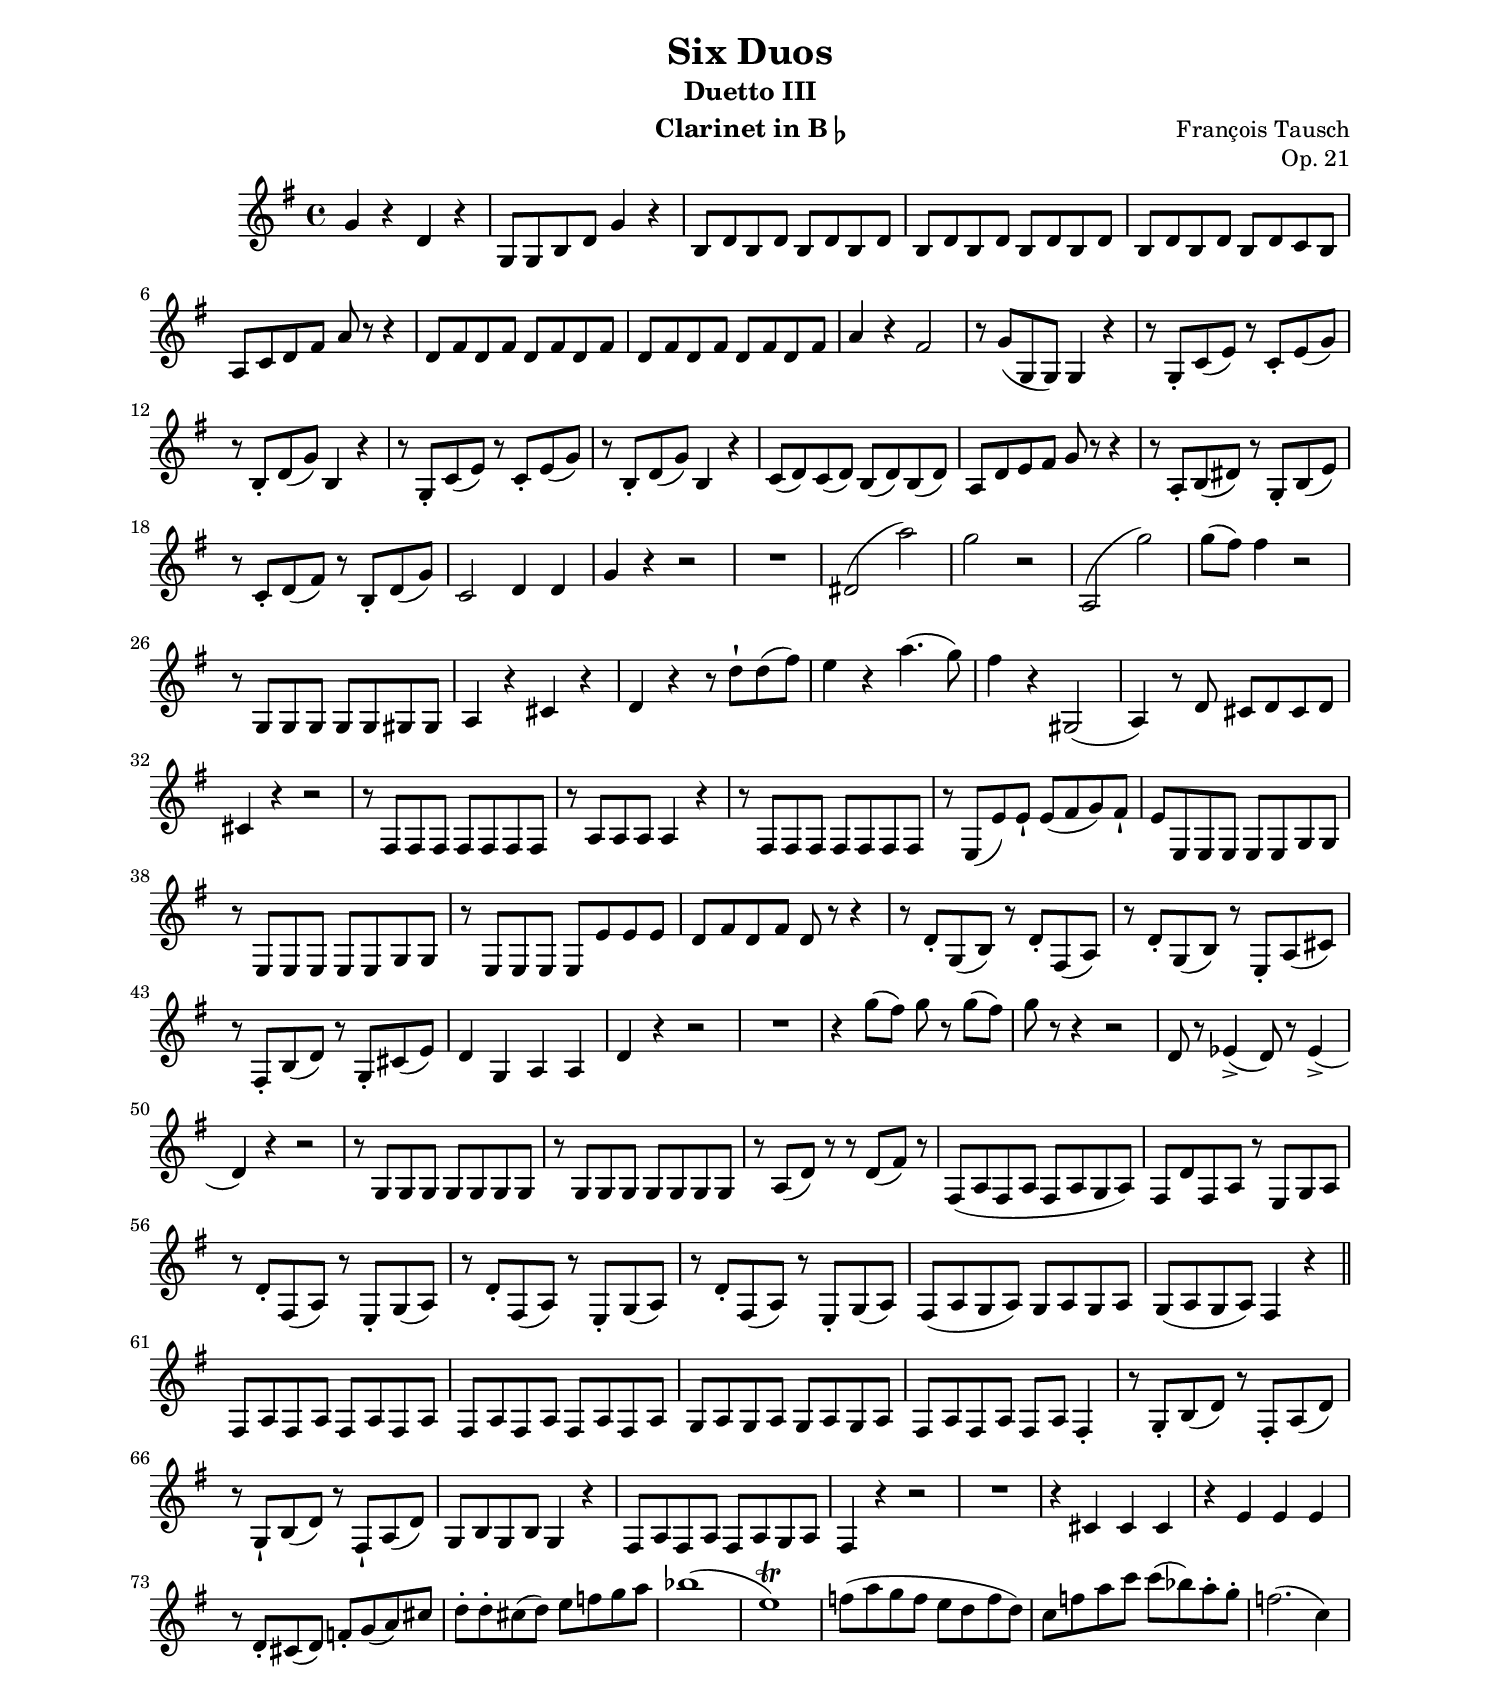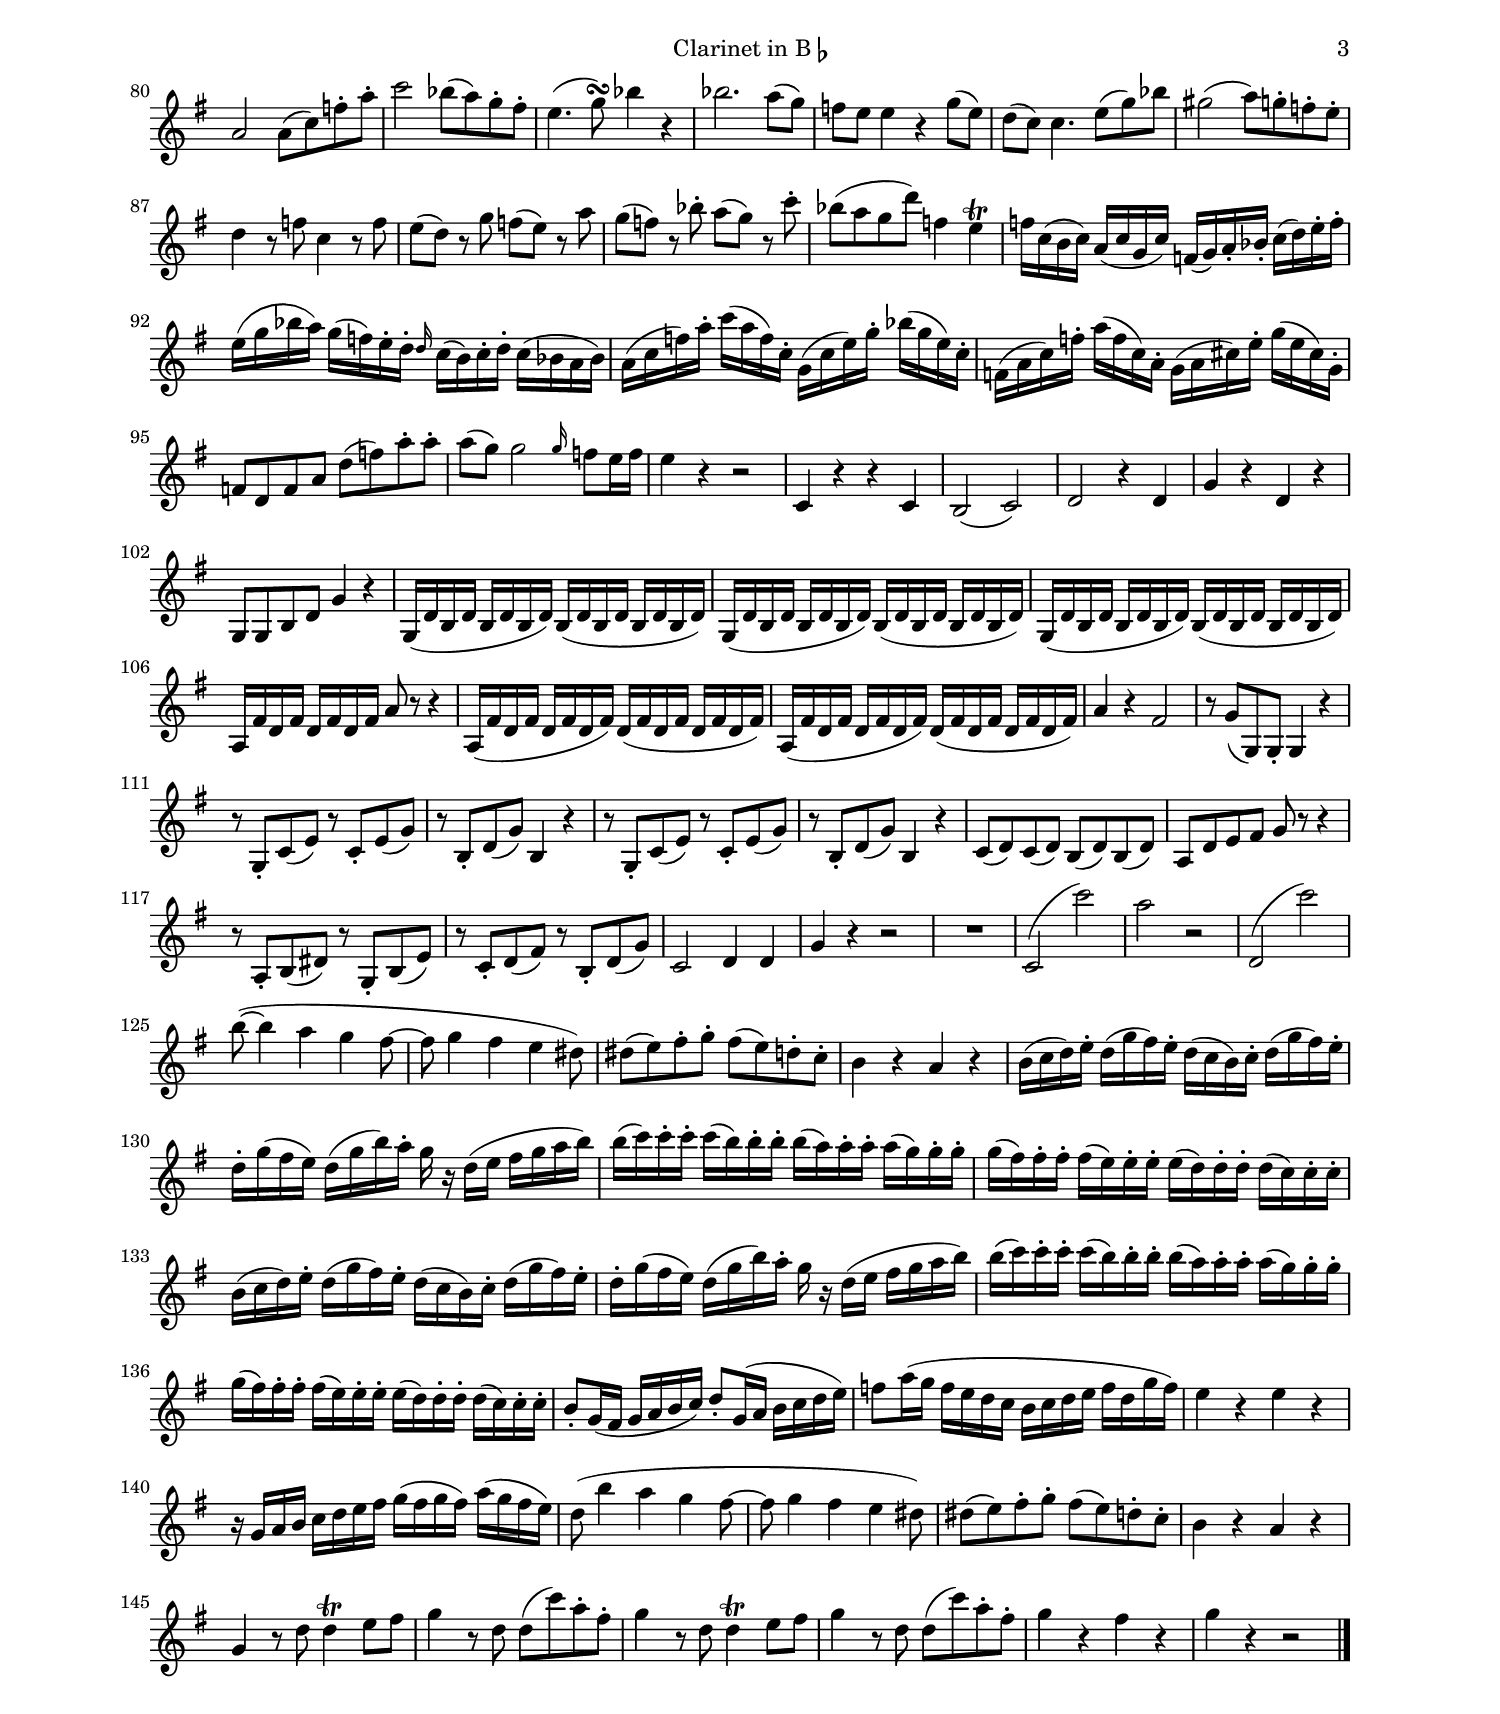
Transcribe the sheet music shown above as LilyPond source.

\version "2.19.64"
\pointAndClickOff

\include "../defs.ly"
ThreeOneClarinet = \relative g' {
    \transposition bes \clef "treble" \key g \major \time 4/4 | % 1
    g4 r4 d4 r4 | % 2
    g,8 g8 b8 d8 g4 r4 | % 3
    b,8 d8 b8 d8 b8 d8 b8 d8 | % 4
    b8 d8 b8 d8 b8 d8 b8 d8 | % 5
    b8 d8 b8 d8 b8 d8 c8 b8 | % 6
    a8 c8 d8 fis8 a8 r8 r4 | % 7
    d,8 fis8 d8 fis8 d8 fis8 d8 fis8 | % 8
    d8 fis8 d8 fis8 d8 fis8 d8 fis8 | % 9
    a4 r4 fis2 | \barNumberCheck #10
    r8 g8 ( g,8 g8 ) g4 r4 | % 11
    r8 g8 -. c8 ( e8 ) r8 c8 -. e8 ( g8 ) | % 12
    r8 b,8 -. d8 ( g8 ) b,4 r4 | % 13
    r8 g8 -. c8 ( e8 ) r8 c8 -. e8 ( g8 ) | % 14
    r8 b,8 -. d8 ( g8 ) b,4 r4 | % 15
    c8 ( d8 ) c8 ( d8 ) b8 ( d8 ) b8 ( d8 ) | % 16
    a8 d8 e8 fis8 g8 r8 r4 | % 17
    r8 a,8 -. b8 ( dis8 ) r8 g,8 -. b8 ( e8 ) | % 18
    r8 c8 -. d8 ( fis8 ) r8 b,8 -. d8 ( g8 ) | % 19
    c,2 d4 d4 | \barNumberCheck #20
    g4 r4 r2 | % 21
    R1 | % 22
    dis2 ( a''2 ) | % 23
    g2 r2 | % 24
    a,,2 ( g''2 ) | % 25
    g8 ( fis8 ) fis4 r2 | % 26
    r8 g,,8 g8 g8 g8 g8 gis8 gis8 | % 27
    a4 r4 cis4 r4 | % 28
    d4 r4 r8 d'8 -! d8 ( fis8 ) | % 29
    e4 r4 a4. ( g8 ) | \barNumberCheck #30
    fis4 r4 gis,,2 ( | % 31
    a4 ) r8 d8 cis8 d8 cis8 d8 | % 32
    cis4 r4 r2 | % 33
    r8 fis,8 fis8 fis8 fis8 fis8 fis8 fis8 | % 34
    r8 a8 a8 a8 a4 r4 | % 35
    r8 fis8 fis8 fis8 fis8 fis8 fis8 fis8 | % 36
    r8 e8 ( e'8 ) e8 -! e8 ( fis8 g8 ) fis8 -! | % 37
    e8 e,8 e8 e8 e8 e8 g8 g8 | % 38
    r8 e8 e8 e8 e8 e8 g8 g8 | % 39
    r8 e8 e8 e8 e8 e'8 e8 e8 | \barNumberCheck #40
    d8 fis8 d8 fis8 d8 r8 r4 | % 41
    r8 d8 -. g,8 ( b8 ) r8 d8 -. fis,8 ( a8 ) | % 42
    r8 d8 -. g,8 ( b8 ) r8 e,8 -. a8 ( cis8 ) | % 43
    r8 fis,8 -. b8 ( d8 ) r8 g,8 -. cis8 ( e8 ) | % 44
    d4 g,4 a4 a4 | % 45
    d4 r4 r2 | % 46
    R1 | % 47
    r4 g'8 ( fis8 ) g8 r8 g8 ( fis8 ) | % 48
    g8 r8 r4 r2 | % 49
    d,8 r8 es4 ( -> d8 ) r8 es4 ( -> | \barNumberCheck #50
    d4 ) r4 r2 | % 51
    r8 g,8 g8 g8 g8 g8 g8 g8 | % 52
    r8 g8 g8 g8 g8 g8 g8 g8 | % 53
    r8 a8 ( d8 ) r8 r8 d8 ( fis8 ) r8 | % 54
    fis,8 ( a8 fis8 a8 fis8 a8 g8 a8 ) | % 55
    fis8 d'8 fis,8 a8 r8 e8 g8 a8 | % 56
    r8 d8 -. fis,8 ( a8 ) r8 e8 -. g8 ( a8 ) | % 57
    r8 d8 -. fis,8 ( a8 ) r8 e8 -. g8 ( a8 ) | % 58
    r8 d8 -. fis,8 ( a8 ) r8 e8 -. g8 ( a8 ) | % 59
    fis8 ( a8 g8 a8 ) g8 a8 g8 a8 | \barNumberCheck #60
    g8 ( a8 g8 a8 ) fis4 r4 \bar "||"
    fis8 a8 fis8 a8 fis8 a8 fis8 a8 | % 62
    fis8 a8 fis8 a8 fis8 a8 fis8 a8 | % 63
    g8 a8 g8 a8 g8 a8 g8 a8 | % 64
    fis8 a8 fis8 a8 fis8 a8 fis4 -. | % 65
    r8 g8 -. b8 ( d8 ) r8 fis,8 -. a8 ( d8 ) | % 66
    r8 g,8 -! b8 ( d8 ) r8 fis,8 -! a8 ( d8 ) | % 67
    g,8 b8 g8 b8 g4 r4 | % 68
    fis8 a8 fis8 a8 fis8 a8 g8 a8 | % 69
    fis4 r4 r2 | \barNumberCheck #70
    R1 | % 71
    r4 cis'4 cis4 cis4 | % 72
    r4 e4 e4 e4 | % 73
    r8 d8 -. cis8 ( d8 ) f8 -. g8 ( a8 ) cis8 | % 74
    d8 -. d8 -. cis8 ( d8 ) e8 f8 g8 a8 | % 75
    bes1 ( | % 76
    e,1 ) \trill | % 77
    f8 ( a8 g8 f8 e8 d8 f8 d8 ) | % 78
    c8 f8 a8 c8 c8 ( bes8 ) a8 -. g8 -. | % 79
    f2. ( c4 ) | \barNumberCheck #80
    a2 a8 ( c8 ) f8 -. a8 -. | % 81
    c2 bes8 ( a8 ) g8 -. fis8 -. | % 82
    e4. ( g8 ) \turn bes4 r4 | % 83
    bes2. a8 ( g8 ) | % 84
    f8 e8 e4 r4 g8 ( e8 ) | % 85
    d8 ( c8 ) c4. e8 ( g8 ) bes8 | % 86
    gis2 ( a8 ) g8 -. f8 -. e8 -. | % 87
    d4 r8 f8 c4 r8 f8 | % 88
    e8 ( d8 ) r8 g8 f8 ( e8 ) r8 a8 | % 89
    g8 ( f8 ) r8 bes8 -. a8 ( g8 ) r8 c8 -. | \barNumberCheck #90
    bes8 ( a8 g8 d'8 ) f,4 e4 \trill | % 91
    f16 c16 ( b16 c16 ) a16 ( c16 g16 c16 ) f,16 ( g16 ) a16 -. bes16 -.
    c16 ( d16 ) e16 -. f16 -. | % 92
    e16 ( g16 bes16 a16 ) g16 ( f16 ) e16 -. d16 -. \grace { d16 } c16 (
    b16 ) c16 -. d16 -. c16 ( bes16 a16 bes16 ) | % 93
    a16 ( c16 f16 ) a16 -. c16 ( a16 f16 ) c16 -. g16 ( c16 e16 ) g16 -.
    bes16 ( g16 e16 ) c16 -. | % 94
    f,16 ( a16 c16 ) f16 -. a16 ( f16 c16 ) a16 -. g16 ( a16 cis16 ) e16
    -. g16 ( e16 cis16 ) g16 -. | % 95
    f8 d8 f8 a8 d8 ( f8 ) a8 -. a8 -. | % 96
    a8 ( g8 ) g2 \grace { g16 } f8 e16 f16 | % 97
    e4 r4 r2 | % 98
    c,4 r4 r4 c4 | % 99
    b2 ( c2 ) | \barNumberCheck #100
    d2 r4 d4 | % 101
    g4 r4 d4 r4 | % 102
    g,8 g8 b8 d8 g4 r4 | % 103
    g,16 ( d'16 b16 d16 b16 d16 b16 d16 ) b16 ( d16 b16 d16 b16 d16 b16
    d16 ) | % 104
    g,16 ( d'16 b16 d16 b16 d16 b16 d16 ) b16 ( d16 b16 d16 b16 d16 b16
    d16 ) | % 105
    g,16 ( d'16 b16 d16 b16 d16 b16 d16 ) b16 ( d16 b16 d16 b16 d16 b16
    d16 ) | % 106
    a16 fis'16 d16 fis16 d16 fis16 d16 fis16 a8 r8 r4 | % 107
    a,16 ( fis'16 d16 fis16 d16 fis16 d16 fis16 ) d16 ( fis16 d16 fis16
    d16 fis16 d16 fis16 ) | % 108
    a,16 ( fis'16 d16 fis16 d16 fis16 d16 fis16 ) d16 ( fis16 d16 fis16
    d16 fis16 d16 fis16 ) | % 109
    a4 r4 fis2 | \barNumberCheck #110
    r8 g8 ( g,8 ) g8 -. g4 r4 | % 111
    r8 g8 -. c8 ( e8 ) r8 c8 -. e8 ( g8 ) | % 112
    r8 b,8 -. d8 ( g8 ) b,4 r4 | % 113
    r8 g8 -. c8 ( e8 ) r8 c8 -. e8 ( g8 ) | % 114
    r8 b,8 -. d8 ( g8 ) b,4 r4 | % 115
    c8 ( d8 ) c8 ( d8 ) b8 ( d8 ) b8 ( d8 ) | % 116
    a8 d8 e8 fis8 g8 r8 r4 | % 117
    r8 a,8 -. b8 ( dis8 ) r8 g,8 -. b8 ( e8 ) | % 118
    r8 c8 -. d8 ( fis8 ) r8 b,8 -. d8 ( g8 ) | % 119
    c,2 d4 d4 | \barNumberCheck #120
    g4 r4 r2 | % 121
    R1 | % 122
    c,2 ( c''2 ) | % 123
    a2 r2 | % 124
    d,,2 ( c''2 ) | % 125
    b8 ( ~ b4 a4 g4 fis8 ~ | % 126
    fis8 g4 fis4 e4 dis8 ) | % 127
    dis8 ( e8 ) fis8 -. g8 -. fis8 ( e8 ) d8 -. c8 -. | % 128
    b4 r4 a4 r4 | % 129
    b16 ( c16 d16 ) e16 -. d16 ( g16 fis16 ) e16 -. d16 ( c16 b16 ) c16
    -. d16 ( g16 fis16 ) e16 -. | \barNumberCheck #130
    d16 -. g16 ( fis16 e16 ) d16 ( g16 b16 ) a16 -. g16 r16 d16 ( e16
    fis16 g16 a16 b16 ) | % 131
    b16 ( c16 ) c16 -. c16 -. c16 ( b16 ) b16 -. b16 -. b16 ( a16 ) a16
    -. a16 -. a16 ( g16 ) g16 -. g16 -. | % 132
    g16 ( fis16 ) fis16 -. fis16 -. fis16 ( e16 ) e16 -. e16 -. e16 ( d16
    ) d16 -. d16 -. d16 ( c16 ) c16 -. c16 -. | % 133
    b16 ( c16 d16 ) e16 -. d16 ( g16 fis16 ) e16 -. d16 ( c16 b16 ) c16
    -. d16 ( g16 fis16 ) e16 -. | % 134
    d16 -. g16 ( fis16 e16 ) d16 ( g16 b16 ) a16 -. g16 r16 d16 ( e16
    fis16 g16 a16 b16 ) | % 135
    b16 ( c16 ) c16 -. c16 -. c16 ( b16 ) b16 -. b16 -. b16 ( a16 ) a16
    -. a16 -. a16 ( g16 ) g16 -. g16 -. | % 136
    g16 ( fis16 ) fis16 -. fis16 -. fis16 ( e16 ) e16 -. e16 -. e16 ( d16
    ) d16 -. d16 -. d16 ( c16 ) c16 -. c16 -. | % 137
    b8 -. g16 ( fis16 g16 a16 b16 c16 ) d8 -. g,16 ( a16 b16 c16 d16 e16
    ) | % 138
    f8 a16 ( g16 f16 e16 d16 c16 b16 c16 d16 e16 f16 d16 g16 f16 ) | % 139
    e4 r4 e4 r4 | \barNumberCheck #140
    r16 g,16 a16 b16 c16 d16 e16 fis16 g16 ( fis16 g16 fis16 ) a16 ( g16
    fis16 e16 ) | % 141
    d8 ( b'4 a4 g4 fis8 ~ | % 142
    fis8 g4 fis4 e4 dis8 ) | % 143
    dis8 ( e8 ) fis8 -. g8 -. fis8 ( e8 ) d8 -. c8 -. | % 144
    b4 r4 a4 r4 | % 145
    g4 r8 d'8 d4 \trill e8 fis8 | % 146
    g4 r8 d8 d8 ( c'8 ) a8 -. fis8 -. | % 147
    g4 r8 d8 d4 \trill e8 fis8 | % 148
    g4 r8 d8 d8 ( c'8 ) a8 -. fis8 -. | % 149
    g4 r4 fis4 r4 | \barNumberCheck #150
    g4 r4 r2 \bar "|."
}


\header {
  title =  "Six Duos"
  composer = "François Tausch"
  opus = "Op. 21"
  instrument = \markup { "Clarinet in B" \flat }
}

\paper {
  paper-width = 10\in
  paper-height = 13\in
  top-margin = 1.0\in
  bottom-margin = 1.0\in
  left-margin = 1.0\in
  right-margin = 1.0\in
  page-breaking = #ly:page-turn-breaking
  first-page-number = 2
}

\bookpart {
  \header {
    subtitle = "Duetto III"
  }

  \score {
    \keepWithTag #'(withCue edited)
    \removeWithTag #'orig
    <<
      \new Staff
        <<
          \context Staff <<
            \set Score.tempoHideNote = ##t
            \context Voice { \ThreeOneClarinet }
          >>
        >>
    >>
    \layout {}
  }
}